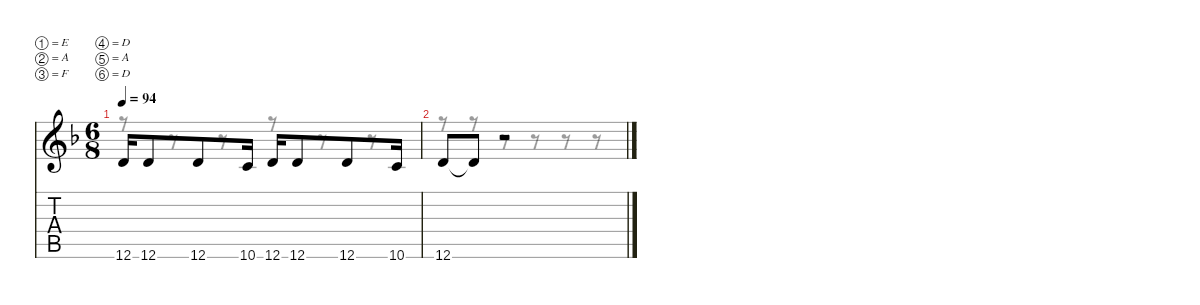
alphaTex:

\defaultSystemsLayout 4
\hideDynamics
\bracketExtendMode nobrackets
\singleTrackTrackNamePolicy hidden
\multiTrackTrackNamePolicy hidden
\otherSystemsTrackNameOrientation horizontal
\track ("M. Akerfeldt" "dist.guit.") {defaultSystemsLayout 4 instrument distortionguitar}
\staff {score tabs}
\tuning (E4 A3 F3 D3 A2 D2)
\voice
\ts (6 8)
\tempo 94
\clef g2
\ks dminor
12.6{acc forcenatural}.16{dy f beam Up} 12.6{acc forcenatural}.8{beam Up} 12.6{acc forcenatural}.8{beam Up} 10.6{acc forcenatural}.16{beam Up} 12.6{acc forcenatural}.16{beam Up} 12.6{acc forcenatural}.8{beam Up} 12.6{acc forcenatural}.8{beam Up} 10.6{acc forcenatural}.16{beam Up} |
12.6{acc forcenatural}.8{beam Up} 12.6{t acc forcenatural}.8{beam Up} r.2{beam Up}
\voice
\clef g2
\ottava regular
\simile none
\ks dminor
r.8{dy mf beam Down} r.8{beam Down} r.8{beam Down} r.8{beam Down} r.8{beam Down} r.8{beam Down} |
r.8{beam Down} r.8{beam Down} r.8{beam Down} r.8{beam Down} r.8{beam Down} r.8{beam Down}
